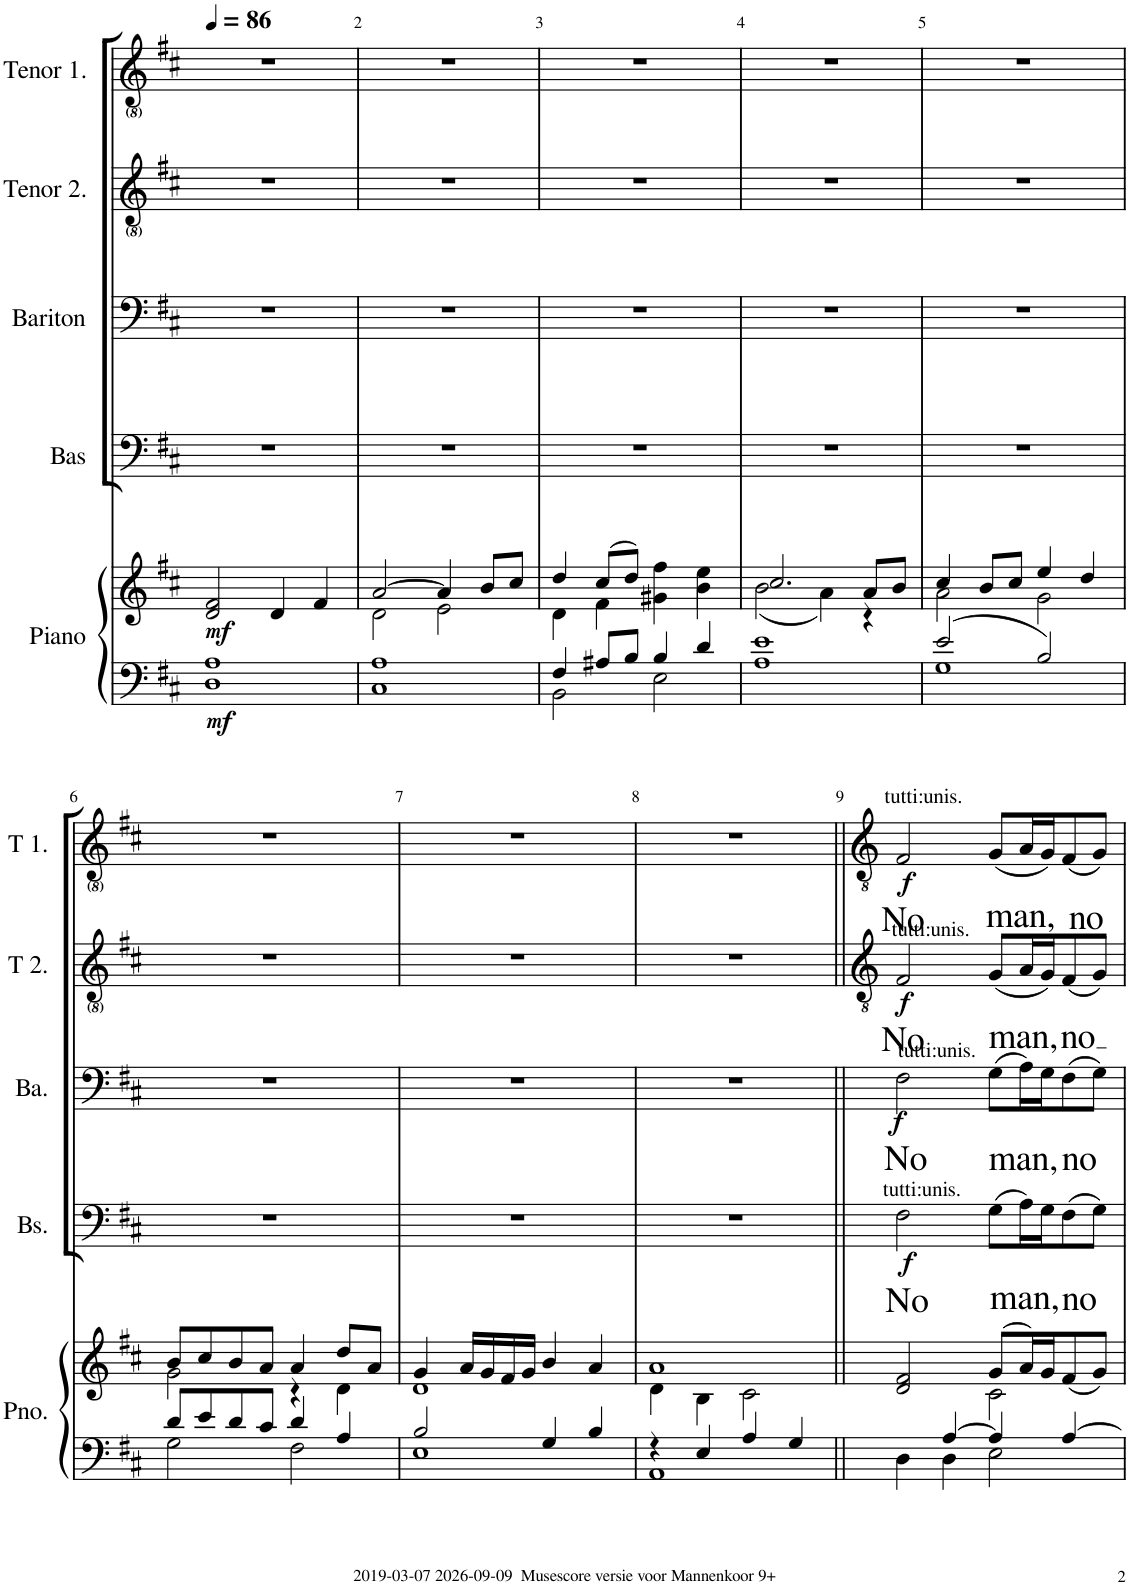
**kern	**kern	**dynam	**kern	**text	**dynam	**kern	**text	**dynam	**kern	**text	**dynam	**kern	**text	**dynam
*part5	*part5	*part5	*part4	*part4	*part4	*part3	*part3	*part3	*part2	*part2	*part2	*part1	*part1	*part1
*staff6	*staff5	*staff5/6	*staff4	*staff4	*staff4	*staff3	*staff3	*staff3	*staff2	*staff2	*staff2	*staff1	*staff1	*staff1
*I"Piano	*	*	*I"Bas	*	*	*I"Bariton	*	*	*I"Tenor 2.	*	*	*I"Tenor 1.	*	*
*I'Pno.	*	*	*I'Bs.	*	*	*I'Ba.	*	*	*I'T 2.	*	*	*I'T 1.	*	*
*clefF4	*clefG2	*	*clefF4	*	*	*clefF4	*	*	*clefG2	*	*	*clefG2	*	*
*k[f#c#]	*k[f#c#]	*	*k[f#c#]	*	*	*k[f#c#]	*	*	*k[f#c#]	*	*	*k[f#c#]	*	*
=1	=1	=1	=1	=1	=1	=1	=1	=1	=1	=1	=1	=1	=1	=1
*^	*	*	*	*	*	*	*	*	*	*	*	*	*	*
!	!	!	!LO:DY:b=2	!	!	!	!	!	!	!	!	!	!	!	!
!	!	!	!LO:DY:n=1:b	!	!	!	!	!	!	!	!	!	!	!	!
1A	1D	2d/ 2f#/	mf mf	1r	.	.	1r	.	.	1r	.	.	1r	.	.
.	.	4d/	.	.	.	.	.	.	.	.	.	.	.	.	.
.	.	4f#/	.	.	.	.	.	.	.	.	.	.	.	.	.
=2	=2	=2	=2	=2	=2	=2	=2	=2	=2	=2	=2	=2	=2	=2	=2
*	*	*^	*	*	*	*	*	*	*	*	*	*	*	*	*
1A	1C#	[2a/	2d\	.	1r	.	.	1r	.	.	1r	.	.	1r	.	.
.	.	4a/]	2e\	.	.	.	.	.	.	.	.	.	.	.	.	.
.	.	8b/L	.	.	.	.	.	.	.	.	.	.	.	.	.	.
.	.	8cc#/J	.	.	.	.	.	.	.	.	.	.	.	.	.	.
=3	=3	=3	=3	=3	=3	=3	=3	=3	=3	=3	=3	=3	=3	=3	=3	=3
4F#/	2BB\	4dd/	4d\	.	1r	.	.	1r	.	.	1r	.	.	1r	.	.
8A#X/L	.	(8cc#/L	4f#\	.	.	.	.	.	.	.	.	.	.	.	.	.
8B/J	.	8dd/J)	.	.	.	.	.	.	.	.	.	.	.	.	.	.
4B/	2E\	4ff#\	4g#X\	.	.	.	.	.	.	.	.	.	.	.	.	.
4d/	.	4ee\	4b\	.	.	.	.	.	.	.	.	.	.	.	.	.
=4	=4	=4	=4	=4	=4	=4	=4	=4	=4	=4	=4	=4	=4	=4	=4	=4
1e	1A	2.cc#/	(2b\	.	1r	.	.	1r	.	.	1r	.	.	1r	.	.
.	.	.	4a\)	.	.	.	.	.	.	.	.	.	.	.	.	.
.	.	8a/L	4r	.	.	.	.	.	.	.	.	.	.	.	.	.
.	.	8b/J	.	.	.	.	.	.	.	.	.	.	.	.	.	.
=5	=5	=5	=5	=5	=5	=5	=5	=5	=5	=5	=5	=5	=5	=5	=5	=5
2e/	1G	4cc#/	2a\	.	1r	.	.	1r	.	.	1r	.	.	1r	.	.
.	.	8b/L	.	.	.	.	.	.	.	.	.	.	.	.	.	.
.	.	8cc#/J	.	.	.	.	.	.	.	.	.	.	.	.	.	.
2B/	.	4ee/	2g\	.	.	.	.	.	.	.	.	.	.	.	.	.
.	.	4dd/	.	.	.	.	.	.	.	.	.	.	.	.	.	.
!!LO:LB:g=z
=6	=6	=6	=6	=6	=6	=6	=6	=6	=6	=6	=6	=6	=6	=6	=6	=6
8d/L	2G\	8b/L	2g\	.	1r	.	.	1r	.	.	1r	.	.	1r	.	.
8e/	.	8cc#/	.	.	.	.	.	.	.	.	.	.	.	.	.	.
8d/	.	8b/	.	.	.	.	.	.	.	.	.	.	.	.	.	.
8c#/J	.	8a/J	.	.	.	.	.	.	.	.	.	.	.	.	.	.
4d/	2F#\	4a/	4r	.	.	.	.	.	.	.	.	.	.	.	.	.
4A/	.	8dd/L	4d\	.	.	.	.	.	.	.	.	.	.	.	.	.
.	.	8a/J	.	.	.	.	.	.	.	.	.	.	.	.	.	.
=7	=7	=7	=7	=7	=7	=7	=7	=7	=7	=7	=7	=7	=7	=7	=7	=7
2B/	1E	4g/	1d	.	1r	.	.	1r	.	.	1r	.	.	1r	.	.
.	.	16a/LL	.	.	.	.	.	.	.	.	.	.	.	.	.	.
.	.	16g/	.	.	.	.	.	.	.	.	.	.	.	.	.	.
.	.	16f#/	.	.	.	.	.	.	.	.	.	.	.	.	.	.
.	.	16g/JJ	.	.	.	.	.	.	.	.	.	.	.	.	.	.
4G/	.	4b/	.	.	.	.	.	.	.	.	.	.	.	.	.	.
4B/	.	4a/	.	.	.	.	.	.	.	.	.	.	.	.	.	.
=8	=8	=8	=8	=8	=8	=8	=8	=8	=8	=8	=8	=8	=8	=8	=8	=8
4r	1AA	1a	4d\	.	1r	.	.	1r	.	.	1r	.	.	1r	.	.
4E/	.	.	4B\	.	.	.	.	.	.	.	.	.	.	.	.	.
4A/	.	.	2c#\	.	.	.	.	.	.	.	.	.	.	.	.	.
4G/	.	.	.	.	.	.	.	.	.	.	.	.	.	.	.	.
=9||	=9||	=9||	=9||	=9||	=9||	=9||	=9||	=9||	=9||	=9||	=9||	=9||	=9||	=9||	=9||	=9||
!	!	!	!	!	!	!	!	!	!	!	!	!	!	!LO:TX:a:t=tutti&colon;unis.	!	!
!	!	!	!	!	!	!	!	!	!	!	!LO:TX:a:t=tutti&colon;unis.	!	!	!	!	!
!	!	!	!	!	!	!	!	!LO:TX:a:t=tutti&colon;unis.	!	!	!	!	!	!	!	!
!	!	!	!	!	!LO:TX:a:t=tutti&colon;unis.	!	!	!	!	!	!	!	!	!	!	!
!	!	!	!	!	!	!LO:LY:b	!LO:DY:b	!	!LO:LY:b	!LO:DY:b	!	!LO:LY:b	!LO:DY:b	!	!LO:LY:b	!LO:DY:b
4ryy	4D\	2d/ 2f#/	2ryy	.	2F#\	No	f	2F#\	No	f	2F#/	No	f	2F#/	No	f
[4A/	4D\	.	.	.	.	.	.	.	.	.	.	.	.	.	.	.
!	!	!	!	!	!	!LO:LY:b	!	!	!LO:LY:b	!	!	!LO:LY:b	!	!	!LO:LY:b	!
4A/]	2E\	(8g/L	2c#\	.	(8G\L	man,	.	(8G\L	man,	.	(8G/L	man,	.	(8G/L	man,	.
.	.	16a/L)	.	.	16A\L)	.	.	16A\L)	.	.	16A/L	.	.	16A/L	.	.
.	.	16g/J	.	.	16G\J	.	.	16G\J	.	.	16G/J)	.	.	16G/J)	.	.
!	!	!	!	!	!	!LO:LY:b	!	!	!LO:LY:b	!	!	!LO:LY:b	!	!	!LO:LY:b	!
[4A/	.	(<8f#/	.	.	(8F#\	no	.	(8F#\	no	.	(8F#/	no	.	(8F#/	no	.
.	.	8g/J)	.	.	8G\J)	.	.	8G\J)	.	.	8G/J)	.	.	8G/J)	.	.
*v	*v	*	*	*	*	*	*	*	*	*	*	*	*	*	*	*
*	*v	*v	*	*	*	*	*	*	*	*	*	*	*	*	*
=	=	=	=	=	=	=	=	=	=	=	=	=	=	=
*-	*-	*-	*-	*-	*-	*-	*-	*-	*-	*-	*-	*-	*-	*-
